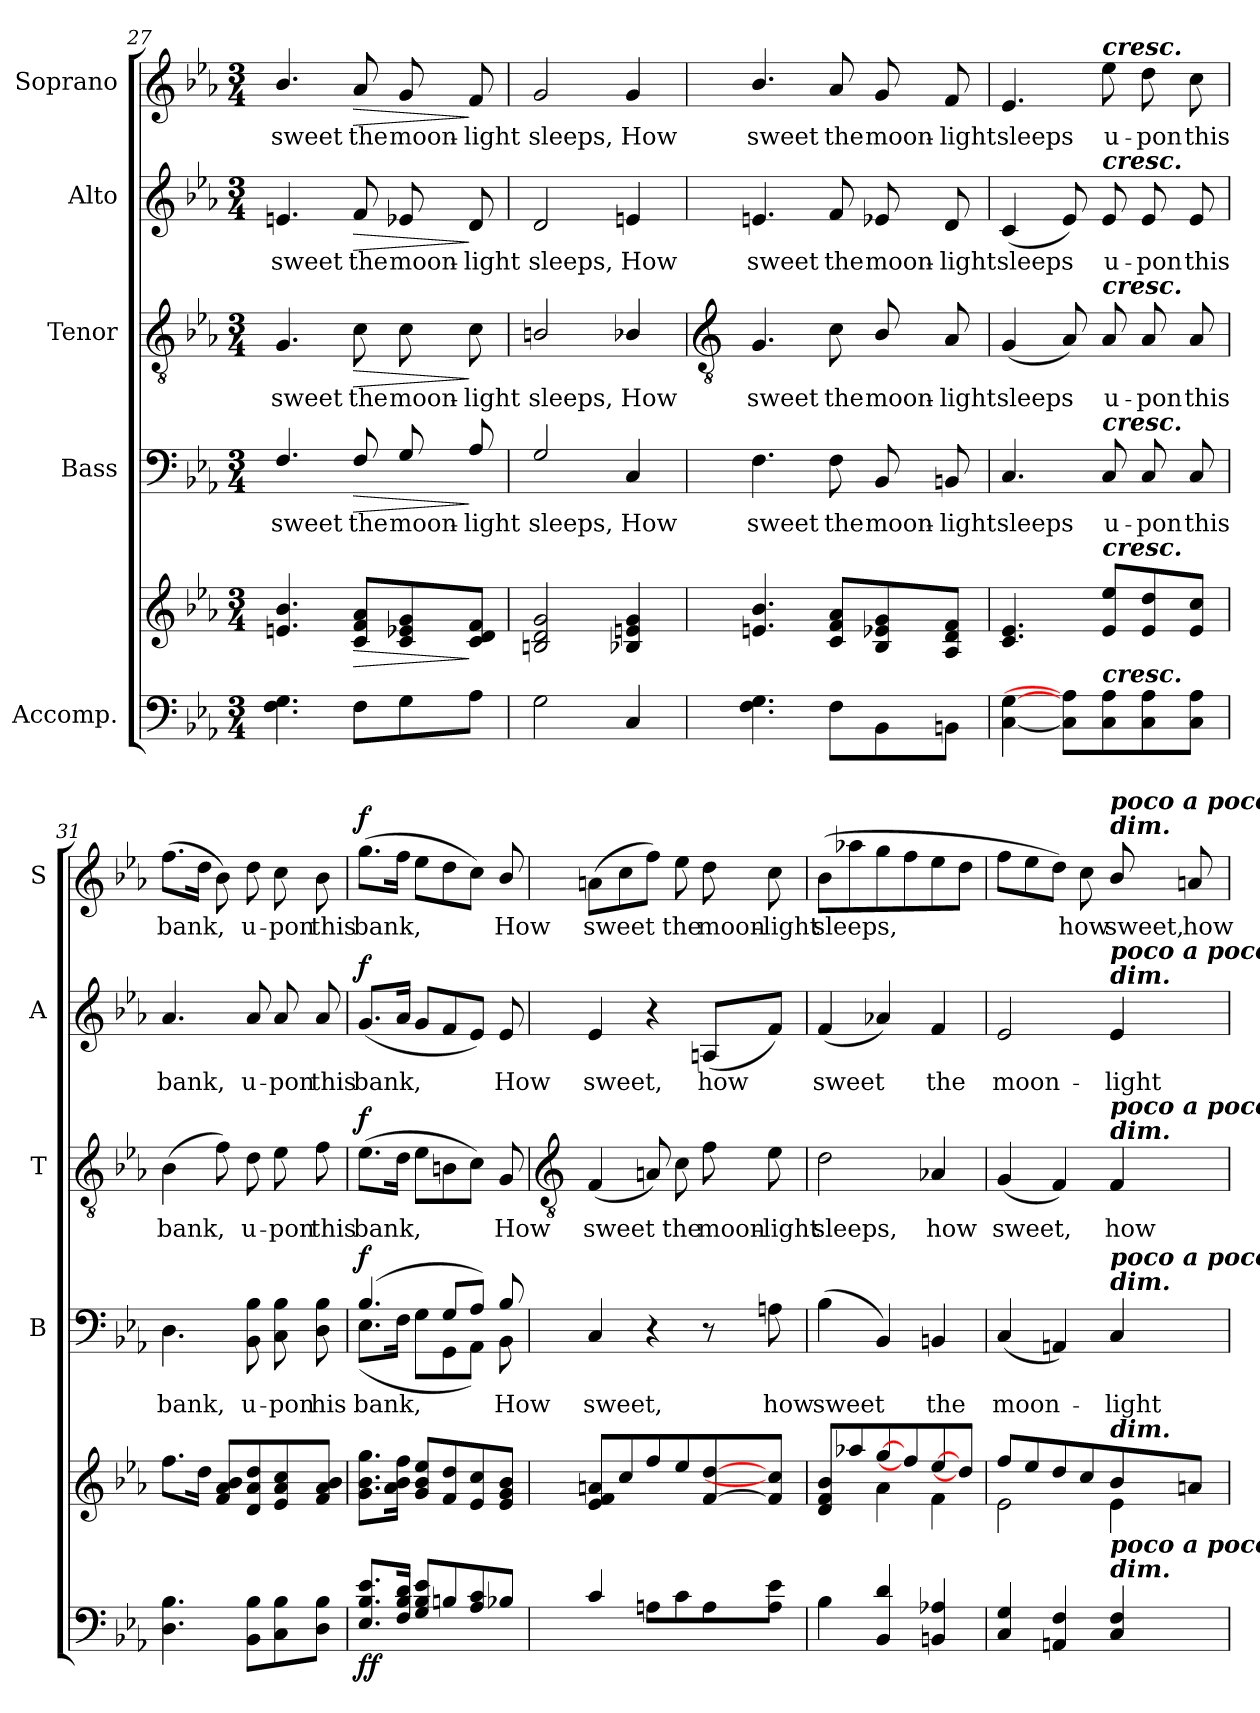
**kern	**kern	**dynam	**kern	**text	**dynam	**kern	**text	**dynam	**kern	**text	**dynam	**kern	**text	**dynam
*part5	*part5	*part5	*part4	*part4	*part4	*part3	*part3	*part3	*part2	*part2	*part2	*part1	*part1	*part1
*staff6	*staff5	*staff5/6	*staff4	*staff4	*staff4	*staff3	*staff3	*staff3	*staff2	*staff2	*staff2	*staff1	*staff1	*staff1
*I"Accomp.	*	*	*I"Bass	*	*	*I"Tenor	*	*	*I"Alto	*	*	*I"Soprano	*	*
*	*	*	*I'B	*	*	*I'T	*	*	*I'A	*	*	*I'S	*	*
*clefF4	*clefG2	*	*clefF4	*	*	*clefGv2	*	*	*clefG2	*	*	*clefG2	*	*
*k[b-e-a-]	*k[b-e-a-]	*	*k[b-e-a-]	*	*	*k[b-e-a-]	*	*	*k[b-e-a-]	*	*	*k[b-e-a-]	*	*
*E-:	*E-:	*	*E-:	*	*	*E-:	*	*	*E-:	*	*	*E-:	*	*
*M3/4	*M3/4	*	*M3/4	*	*	*M3/4	*	*	*M3/4	*	*	*M3/4	*	*
=27	=27	=27	=27	=27	=27	=27	=27	=27	=27	=27	=27	=27	=27	=27
*	*	*	*^	*	*	*	*	*	*	*	*	*	*	*
!	!	!	!	!LO:N:vis=1	!LO:LY:b	!	!	!LO:LY:b	!	!	!LO:LY:b	!	!	!LO:LY:b	!
4.F 4.G	4.en/ 4.b-/	.	4.F	2.ryy	sweet	.	4.G	sweet	.	4.en	sweet	.	4.b-/	sweet	.
!	!	!LO:HP:b	!	!	!LO:LY:b	!LO:HP:b	!	!LO:LY:b	!LO:HP:b	!	!LO:LY:b	!LO:HP:b	!	!LO:LY:b	!LO:HP:b
8FL	8c 8f 8a-L	>	8F	.	the	>	8c	the	>	8f	the	>	8a-	the	>
!	!	!	!	!	!LO:LY:b	!	!	!LO:LY:b	!	!	!LO:LY:b	!	!	!LO:LY:b	!
8G	8c 8e-X 8g	.	8G	.	moon-	.	8c	moon-	.	8e-X	moon-	.	8g	moon-	.
!	!	!	!	!	!LO:LY:b	!	!	!LO:LY:b	!	!	!LO:LY:b	!	!	!LO:LY:b	!
8A-J	8c 8d 8fJ	]	8A-	.	-light	]	8c	-light	]	8d	-light	]	8f	-light	]
=28	=28	=28	=28	=28	=28	=28	=28	=28	=28	=28	=28	=28	=28	=28	=28
!	!	!	!	!LO:N:vis=1	!LO:LY:b	!	!	!LO:LY:b	!	!	!LO:LY:b	!	!	!LO:LY:b	!
2G	2Bn 2d 2g	.	2G	2.ryy	sleeps,	.	2Bn/	sleeps,	.	2d	sleeps,	.	2g	sleeps,	.
!	!	!	!	!	!LO:LY:b	!	!	!LO:LY:b	!	!	!LO:LY:b	!	!	!LO:LY:b	!
4C	4B-X 4en 4g	.	4C	.	How	.	4B-X/	How	.	4en	How	.	4g	How	.
!!LO:LB:g=z
=29	=29	=29	=29	=29	=29	=29	=29	=29	=29	=29	=29	=29	=29	=29	=29
*	*	*	*	*	*	*	*clefGv2	*	*	*	*	*	*	*	*
!	!	!	!	!	!LO:LY:b	!	!	!LO:LY:b	!	!	!LO:LY:b	!	!	!LO:LY:b	!
4.F 4.G	4.en/ 4.b-/	.	4.F	4.ryy	sweet	.	4.G	sweet	.	4.en	sweet	.	4.b-/	sweet	.
!	!	!	!	!	!LO:LY:b	!	!	!LO:LY:b	!	!	!LO:LY:b	!	!	!LO:LY:b	!
8FL	8c 8f 8a-L	.	8F	4.ryy	the	.	8c	the	.	8f	the	.	8a-	the	.
!	!	!	!	!	!LO:LY:b	!	!	!LO:LY:b	!	!	!LO:LY:b	!	!	!LO:LY:b	!
8BB-	8B- 8e-X 8g	.	8BB-	.	moon-	.	8B-/	moon-	.	8e-X	moon-	.	8g	moon-	.
!	!	!	!	!	!LO:LY:b	!	!	!LO:LY:b	!	!	!LO:LY:b	!	!	!LO:LY:b	!
8BBnJ	8A- 8d 8fJ	.	8BBn	.	-light	.	8A-	-light	.	8d	-light	.	8f	-light	.
=30	=30	=30	=30	=30	=30	=30	=30	=30	=30	=30	=30	=30	=30	=30	=30
!	!	!	!	!LO:N:vis=1	!LO:LY:b	!	!	!LO:LY:b	!	!	!LO:LY:b	!	!	!LO:LY:b	!
[4C [4G	4.c 4.e-	.	4.C	2.ryy	sleeps	.	(<4G	sleeps	.	(<4c	sleeps	.	4.e-	sleeps	.
8C] 8A-]L	.	.	.	.	.	.	8A-)	.	.	8e-)	.	.	.	.	.
!	!	!	!	!	!	!	!	!	!	!	!	!	!LO:TX:a:Bi:t=cresc.	!	!
!	!	!	!	!	!	!	!	!	!	!LO:TX:a:Bi:t=cresc.	!	!	!	!	!
!	!	!	!	!	!	!	!LO:TX:a:Bi:t=cresc.	!	!	!	!	!	!	!	!
!	!	!	!LO:TX:a:Bi:t=cresc.	!	!	!	!	!	!	!	!	!	!	!	!
!	!LO:TX:a:Bi:t=cresc.	!	!	!	!	!	!	!	!	!	!	!	!	!	!
!LO:TX:a:Bi:t=cresc.	!	!	!	!	!	!	!	!	!	!	!	!	!	!	!
!	!	!	!	!	!LO:LY:b	!	!	!LO:LY:b	!	!	!LO:LY:b	!	!	!LO:LY:b	!
8C 8A-	8e- 8ee-L	.	8C	.	u-	.	8A-	u-	.	8e-	u-	.	8ee-	u-	.
!	!	!	!	!	!LO:LY:b	!	!	!LO:LY:b	!	!	!LO:LY:b	!	!	!LO:LY:b	!
8C 8A-	8e- 8dd	.	8C	.	-pon	.	8A-	-pon	.	8e-	-pon	.	8dd	-pon	.
!	!	!	!	!	!LO:LY:b	!	!	!LO:LY:b	!	!	!LO:LY:b	!	!	!LO:LY:b	!
8C 8A-J	8e- 8ccJ	.	8C	.	this	.	8A-	this	.	8e-	this	.	8cc	this	.
=31	=31	=31	=31	=31	=31	=31	=31	=31	=31	=31	=31	=31	=31	=31	=31
!	!	!	!	!LO:N:vis=1	!LO:LY:b	!	!	!LO:LY:b	!	!	!LO:LY:b	!	!	!LO:LY:b	!
4.D\ 4.B-\	8.ffL	.	4.D\	2.ryy	bank,	.	(>4B-	bank,	.	4.a-	bank,	.	(>8.ffL	bank,	.
.	16ddJ	.	.	.	.	.	.	.	.	.	.	.	16ddJ	.	.
.	8f 8a- 8b-L	.	.	.	.	.	8f)	.	.	.	.	.	8b-)	.	.
!	!	!	!	!	!LO:LY:b	!	!	!LO:LY:b	!	!	!LO:LY:b	!	!	!LO:LY:b	!
8BB-\ 8B-\L	8d 8a- 8dd	.	8BB-\ 8B-\	.	u-	.	8d	u-	.	8a-	u-	.	8dd	u-	.
!	!	!	!	!	!LO:LY:b	!	!	!LO:LY:b	!	!	!LO:LY:b	!	!	!LO:LY:b	!
8C\ 8B-\	8e- 8a- 8cc	.	8C\ 8B-\	.	-pon	.	8e-	-pon	.	8a-	-pon	.	8cc	-pon	.
!	!	!	!	!	!LO:LY:b	!	!	!LO:LY:b	!	!	!LO:LY:b	!	!	!LO:LY:b	!
8D\ 8B-\J	8f 8a- 8b-J	.	8D\ 8B-\	.	his	.	8f	this	.	8a-	this	.	8b-	this	.
=32	=32	=32	=32	=32	=32	=32	=32	=32	=32	=32	=32	=32	=32	=32	=32
!	!	!LO:DY:b=2	!	!	!LO:LY:b	!	!	!LO:LY:b	!	!	!LO:LY:b	!	!	!LO:LY:b	!
!	!	!LO:DY:n=1:b	!	!	!	!LO:DY:b	!	!	!LO:DY:b	!	!	!LO:DY:b	!	!	!LO:DY:b
8.E-/ 8.B-/ 8.e-/L	8.g 8.b- 8.ggL	f f	(>4.B-/	(<8.E-\L	bank,	f	(>8.e-L	bank,	f	(<8.gL	bank,	f	(>8.ggL	bank,	f
16F 16B- 16dJ	16a- 16b- 16ffJ	.	.	16F\J	.	.	16dJ	.	.	16a-J	.	.	16ffJ	.	.
8G 8B- 8e-L	8g 8b- 8ee-L	.	.	8G\L	.	.	8e-L	.	.	8gL	.	.	8ee-L	.	.
8Bn	8f 8dd	.	8G/L	8GG\	.	.	8Bn	.	.	8f	.	.	8dd	.	.
8A-/ 8c/	8e- 8cc	.	8A-/J)	8AA-\J)	.	.	8cJ)	.	.	8e-J)	.	.	8ccJ)	.	.
!	!	!	!	!	!LO:LY:b	!	!	!LO:LY:b	!	!	!LO:LY:b	!	!	!LO:LY:b	!
8B-XJ	8e- 8g 8b-J	.	8B-/	8BB-\	How	.	8G	How	.	8e-	How	.	8b-/	How	.
*	*	*	*v	*v	*	*	*	*	*	*	*	*	*	*	*
!!LO:LB:g=z
=33	=33	=33	=33	=33	=33	=33	=33	=33	=33	=33	=33	=33	=33	=33
*	*	*	*	*	*	*clefGv2	*	*	*	*	*	*	*	*
*^	*^	*	*^	*	*	*	*	*	*	*	*	*	*	*
!	!LO:N:vis=1	!	!LO:N:vis=1	!	!	!	!LO:LY:b	!	!	!LO:LY:b	!	!	!LO:LY:b	!	!	!LO:LY:b	!
*	*	*	*	*	*v	*v	*	*	*	*	*	*	*	*	*	*	*
4c	2.ryy	8e- 8f 8anL	2.ryy	.	4C	sweet,	.	(<4F	sweet	.	4e-	sweet,	.	(>8anL	sweet	.
.	.	8cc	.	.	.	.	.	.	.	.	.	.	.	8cc	.	.
8AnL	.	8ff	.	.	4r	.	.	8An)	.	.	4r	.	.	8ffJ)	.	.
!	!	!	!	!	!	!	!	!	!LO:LY:b	!	!	!	!	!	!LO:LY:b	!
8c	.	8ee-	.	.	.	.	.	8c	the	.	.	.	.	8ee-	the	.
!	!	!	!	!	!	!	!	!	!LO:LY:b	!	!	!LO:LY:b	!	!	!LO:LY:b	!
8A	.	[8f [8dd	.	.	8r	.	.	8f	moon-	.	(<8AnL	how	.	8dd	moon-	.
!	!	!	!	!	!	!LO:LY:b	!	!	!LO:LY:b	!	!	!	!	!	!LO:LY:b	!
8A\ 8e-\J	.	8f] 8cc]J	.	.	8An\	how	.	8e-	-light	.	8fJ)	.	.	8cc	-light	.
=34	=34	=34	=34	=34	=34	=34	=34	=34	=34	=34	=34	=34	=34	=34	=34	=34
!	!	!	!	!	!	!LO:LY:b	!	!	!LO:LY:b	!	!	!LO:LY:b	!	!	!LO:LY:b	!
4B-\	2.ryy	8d/ 8f/ 8b-/L	4ryy	.	(<4B-\	sweet	.	2d	sleeps,	.	(<4f	sweet	.	(>8b-L	sleeps,	.
.	.	8aa-X/	.	.	.	.	.	.	.	.	.	.	.	8aa-X	.	.
4BB- 4d	.	[8gg/	4a-\	.	4BB-)	.	.	.	.	.	4a-X)	.	.	8gg	.	.
.	.	8ff/]	.	.	.	.	.	.	.	.	.	.	.	8ff	.	.
!	!	!	!	!	!	!LO:LY:b	!	!	!LO:LY:b	!	!	!LO:LY:b	!	!	!	!
4BBn 4A-X	.	[8ee-/	4f\	.	4BBn	the	.	4A-X	how	.	4f	the	.	8ee-	.	.
.	.	8dd/J]	.	.	.	.	.	.	.	.	.	.	.	8ddJ	.	.
=35	=35	=35	=35	=35	=35	=35	=35	=35	=35	=35	=35	=35	=35	=35	=35	=35
!	!	!	!	!	!	!LO:LY:b	!	!	!LO:LY:b	!	!	!LO:LY:b	!	!	!	!
4C 4G	2.ryy	8ff/L	2e-\	.	(<4C	moon-	.	(<4G	sweet,	.	2e-	moon-	.	8ffL	.	.
.	.	8ee-/	.	.	.	.	.	.	.	.	.	.	.	8ee-	.	.
4AAn 4F	.	8dd/	.	.	4AAn)	.	.	4F)	.	.	.	.	.	8ddJ)	.	.
!	!	!	!	!	!	!	!	!	!	!	!	!	!	!	!LO:LY:b	!
.	.	8cc/	.	.	.	.	.	.	.	.	.	.	.	8cc	how	.
!	!	!	!	!	!	!	!	!	!	!	!	!	!	!LO:TX:a:Bi:t=dim.	!	!
!	!	!	!	!	!	!	!	!	!	!	!	!	!	!LO:TX:a:Bi:t=poco a poco	!	!
!	!	!	!	!	!	!	!	!	!	!	!LO:TX:a:Bi:t=dim.	!	!	!	!	!
!	!	!	!	!	!	!	!	!	!	!	!LO:TX:a:Bi:t=poco a poco	!	!	!	!	!
!	!	!	!	!	!	!	!	!LO:TX:a:Bi:t=dim.	!	!	!	!	!	!	!	!
!	!	!	!	!	!	!	!	!LO:TX:a:Bi:t=poco a poco	!	!	!	!	!	!	!	!
!	!	!	!	!	!LO:TX:a:Bi:t=dim.	!	!	!	!	!	!	!	!	!	!	!
!	!	!	!	!	!LO:TX:a:Bi:t=poco a poco	!	!	!	!	!	!	!	!	!	!	!
!	!	!LO:TX:a:Bi:t=dim.	!	!	!	!	!	!	!	!	!	!	!	!	!	!
!LO:TX:a:Bi:t=dim.	!	!	!	!	!	!	!	!	!	!	!	!	!	!	!	!
!LO:TX:a:Bi:t=poco a poco	!	!	!	!	!	!	!	!	!	!	!	!	!	!	!	!
!	!	!	!	!	!	!LO:LY:b	!	!	!LO:LY:b	!	!	!LO:LY:b	!	!	!LO:LY:b	!
4C 4F	.	8b-/	4e-\	.	4C	light	.	4F	how	.	4e-	-light	.	8b-/	sweet,	.
!	!	!	!	!	!	!	!	!	!	!	!	!	!	!	!LO:LY:b	!
.	.	8an/J	.	.	.	.	.	.	.	.	.	.	.	8an	how	.
*v	*v	*	*	*	*	*	*	*	*	*	*	*	*	*	*	*
*	*v	*v	*	*	*	*	*	*	*	*	*	*	*	*	*
=	=	=	=	=	=	=	=	=	=	=	=	=	=	=
*-	*-	*-	*-	*-	*-	*-	*-	*-	*-	*-	*-	*-	*-	*-
